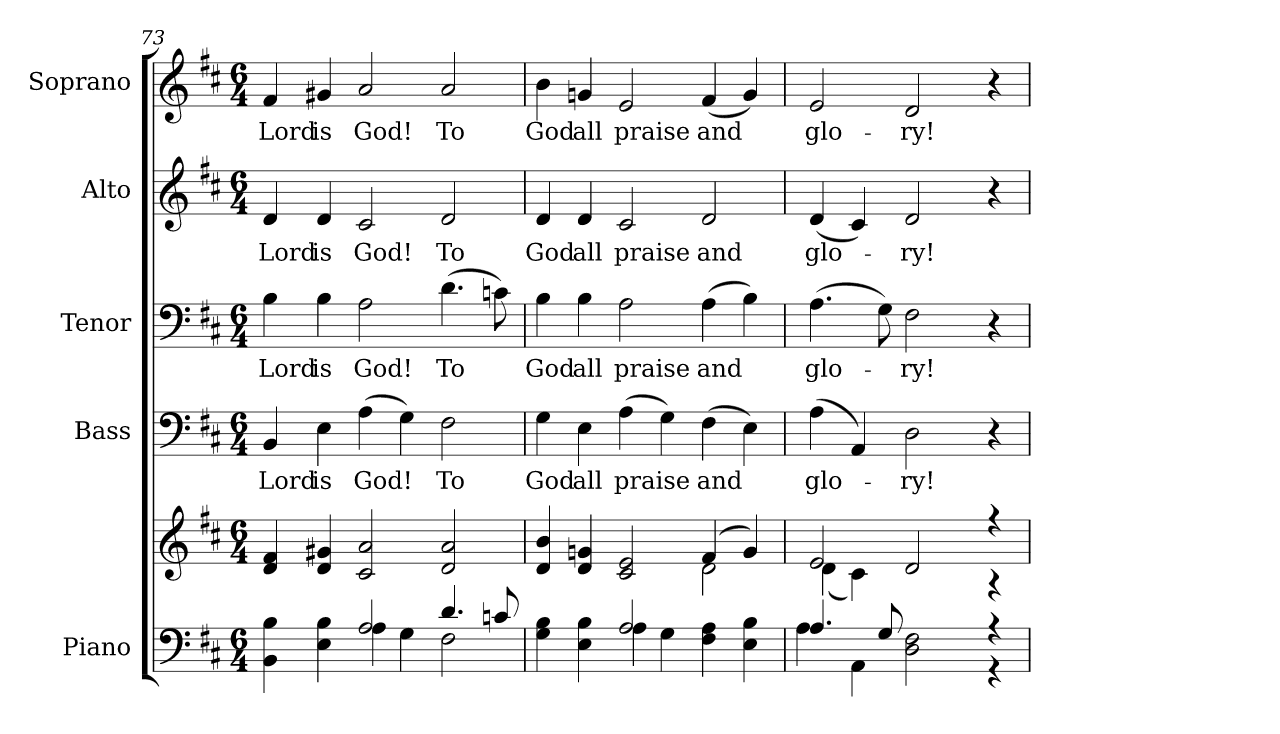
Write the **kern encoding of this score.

**kern	**kern	**kern	**text	**kern	**text	**kern	**text	**kern	**text
*part5	*part5	*part4	*part4	*part3	*part3	*part2	*part2	*part1	*part1
*staff6	*staff5	*staff4	*staff4	*staff3	*staff3	*staff2	*staff2	*staff1	*staff1
*I"Piano	*	*I"Bass	*	*I"Tenor	*	*I"Alto	*	*I"Soprano	*
*I'Pno.	*	*I'B.	*	*I'T.	*	*I'A.	*	*I'S.	*
*clefF4	*clefG2	*clefF4	*	*clefF4	*	*clefG2	*	*clefG2	*
*k[f#c#]	*k[f#c#]	*k[f#c#]	*	*k[f#c#]	*	*k[f#c#]	*	*k[f#c#]	*
*D:	*D:	*D:	*	*D:	*	*D:	*	*D:	*
*M6/4	*M6/4	*M6/4	*	*M6/4	*	*M6/4	*	*M6/4	*
=73	=73	=73	=73	=73	=73	=73	=73	=73	=73
*^	*	*	*	*	*	*	*	*	*
!	!	!	!	!LO:LY:b:color=#000000	!	!	!	!	!	!
!	!	!	!	!	!	!LO:LY:b:color=#000000	!	!	!	!
!	!	!	!	!	!	!	!	!LO:LY:b:color=#000000	!	!
!	!	!	!	!	!	!	!	!	!	!LO:LY:b:color=#000000
4BBi\ 4Bi	4ryy	4di/ 4f#i	4BBi/	Lord	4Bi\	Lord	4di/	Lord	4f#i/	Lord
!	!	!	!	!LO:LY:b:color=#000000	!	!	!	!	!	!
!	!	!	!	!	!	!LO:LY:b:color=#000000	!	!	!	!
!	!	!	!	!	!	!	!	!LO:LY:b:color=#000000	!	!
!	!	!	!	!	!	!	!	!	!	!LO:LY:b:color=#000000
4Ei\ 4Bi	4ryy	4di/ 4g#Xi	4Ei\	is	4Bi\	is	4di/	is	4g#Xi/	is
!	!	!	!	!LO:LY:b:color=#000000	!	!	!	!	!	!
!	!	!	!	!	!	!LO:LY:b:color=#000000	!	!	!	!
!	!	!	!	!	!	!	!	!LO:LY:b:color=#000000	!	!
!	!	!	!	!	!	!	!	!	!	!LO:LY:b:color=#000000
2Ai/	4Ai\	2c#i/ 2ai	(4Ai\	God!	2Ai\	God!	2c#i/	God!	2ai/	God!
.	4Gi\	.	4Gi\)	.	.	.	.	.	.	.
!	!	!	!	!LO:LY:b:color=#000000	!	!	!	!	!	!
!	!	!	!	!	!	!LO:LY:b:color=#000000	!	!	!	!
!	!	!	!	!	!	!	!	!LO:LY:b:color=#000000	!	!
!	!	!	!	!	!	!	!	!	!	!LO:LY:b:color=#000000
4.di/	2F#i\	2di/ 2ai	2F#i\	To	(4.di\	To	2di/	To	2ai/	To
8cni/	.	.	.	.	8cni\)	.	.	.	.	.
!!LO:PB:g=z
=74	=74	=74	=74	=74	=74	=74	=74	=74	=74	=74
*	*	*^	*	*	*	*	*	*	*	*
!	!	!	!	!	!LO:LY:b:color=#000000	!	!	!	!	!	!
!	!	!	!	!	!	!	!LO:LY:b:color=#000000	!	!	!	!
!	!	!	!	!	!	!	!	!	!LO:LY:b:color=#000000	!	!
!	!	!	!	!	!	!	!	!	!	!	!LO:LY:b:color=#000000
4Gi\ 4Bi	4ryy	4di/ 4bi	2.ryy	4Gi\	God	4Bi\	God	4di/	God	4bi\	God
!	!	!	!	!	!LO:LY:b:color=#000000	!	!	!	!	!	!
!	!	!	!	!	!	!	!LO:LY:b:color=#000000	!	!	!	!
!	!	!	!	!	!	!	!	!	!LO:LY:b:color=#000000	!	!
!	!	!	!	!	!	!	!	!	!	!	!LO:LY:b:color=#000000
4Ei\ 4Bi	4ryy	4di/ 4gni	.	4Ei\	all	4Bi\	all	4di/	all	4gni/	all
!	!	!	!	!	!LO:LY:b:color=#000000	!	!	!	!	!	!
!	!	!	!	!	!	!	!LO:LY:b:color=#000000	!	!	!	!
!	!	!	!	!	!	!	!	!	!LO:LY:b:color=#000000	!	!
!	!	!	!	!	!	!	!	!	!	!	!LO:LY:b:color=#000000
2Ai/	4Ai\	2c#i/ 2ei	.	(4Ai\	praise	2Ai\	praise	2c#i/	praise	2ei/	praise
.	4Gi\	.	4ryy	4Gi\)	.	.	.	.	.	.	.
!	!	!	!	!	!LO:LY:b:color=#000000	!	!	!	!	!	!
!	!	!	!	!	!	!	!LO:LY:b:color=#000000	!	!	!	!
!	!	!	!	!	!	!	!	!	!LO:LY:b:color=#000000	!	!
!	!	!	!	!	!	!	!	!	!	!	!LO:LY:b:color=#000000
4F#i\ 4Ai	4ryy	(4f#i/	2di\	(4F#i\	and	(4Ai\	and	2di/	and	(4f#i/	and
4Ei\ 4Bi	4ryy	4gi/)	.	4Ei\)	.	4Bi\)	.	.	.	4gi/)	.
=75	=75	=75	=75	=75	=75	=75	=75	=75	=75	=75	=75
!	!	!	!	!	!LO:LY:b:color=#000000	!	!	!	!	!	!
!	!	!	!	!	!	!	!LO:LY:b:color=#000000	!	!	!	!
!	!	!	!	!	!	!	!	!	!LO:LY:b:color=#000000	!	!
!	!	!	!	!	!	!	!	!	!	!	!LO:LY:b:color=#000000
4.Ai/	4Ai\	2ei/	(4di\	(4Ai\	glo-	(4.Ai\	glo-	(4di/	glo-	2ei/	glo-
.	4AAi\	.	4c#i\)	4AAi/)	.	.	.	4c#i/)	.	.	.
8Gi/	.	.	.	.	.	8Gi\)	.	.	.	.	.
!	!	!	!	!	!LO:LY:b:color=#000000	!	!	!	!	!	!
!	!	!	!	!	!	!	!LO:LY:b:color=#000000	!	!	!	!
!	!	!	!	!	!	!	!	!	!LO:LY:b:color=#000000	!	!
!	!	!	!	!	!	!	!	!	!	!	!LO:LY:b:color=#000000
2Di\ 2F#i	4ryy	2di/	4ryy	2Di\	-ry!	2F#i\	-ry!	2di/	-ry!	2di/	-ry!
.	4ryy	.	4ryy	.	.	.	.	.	.	.	.
4r	4r	4r	4r	4r	.	4r	.	4r	.	4r	.
*v	*v	*	*	*	*	*	*	*	*	*	*
*	*v	*v	*	*	*	*	*	*	*	*
=	=	=	=	=	=	=	=	=	=
*-	*-	*-	*-	*-	*-	*-	*-	*-	*-
